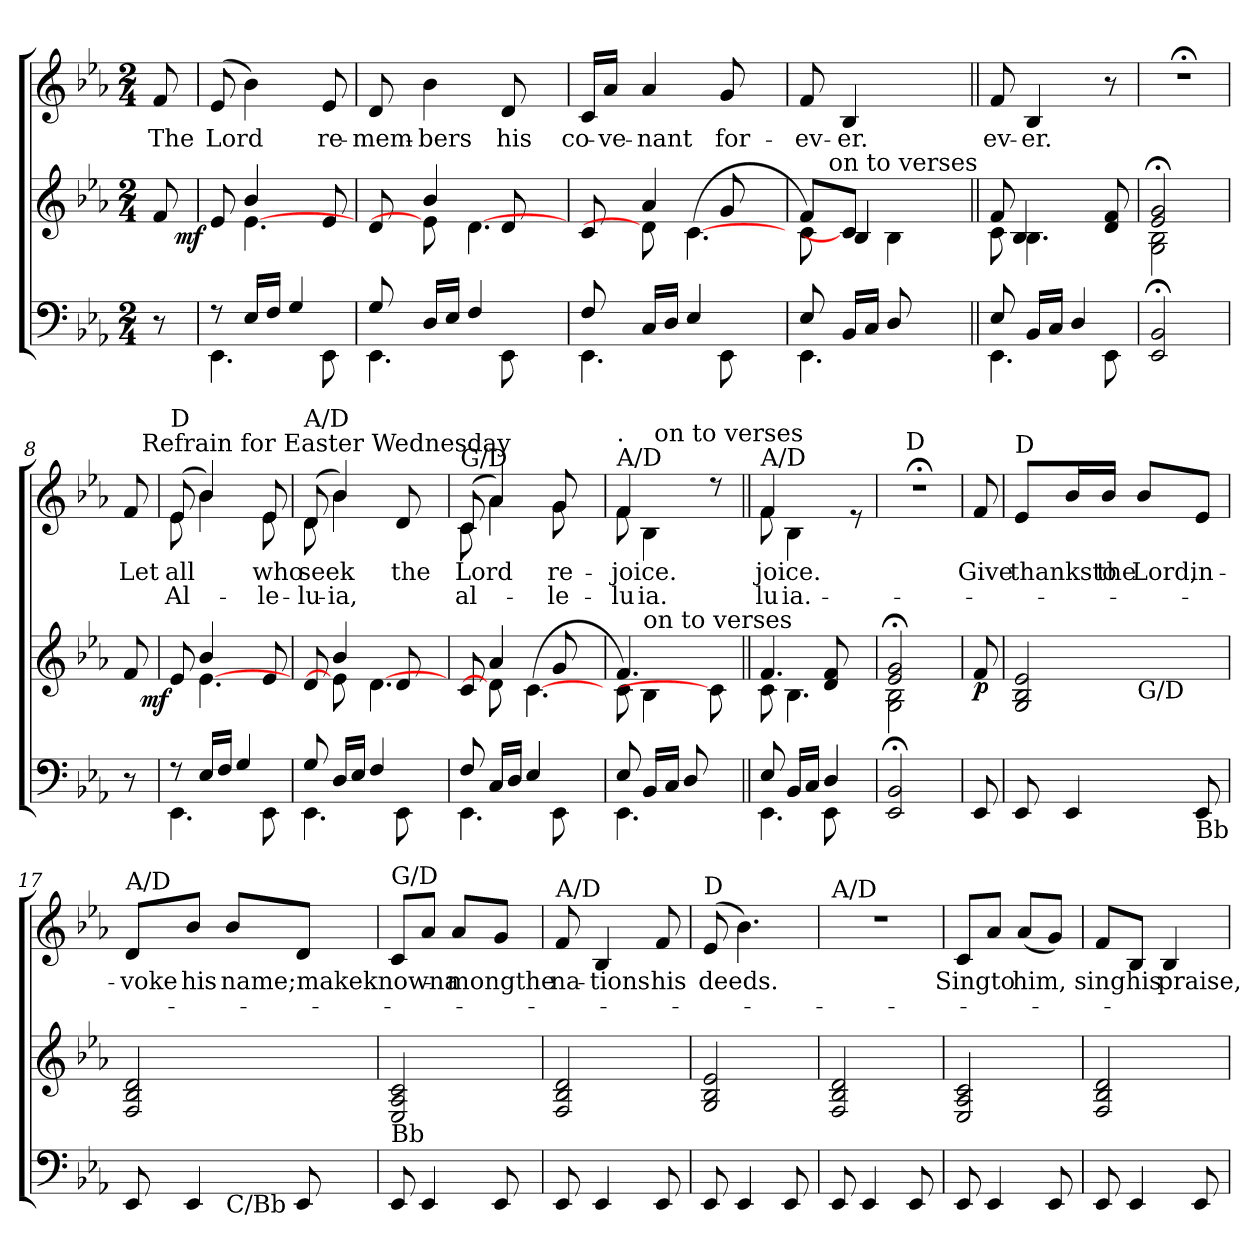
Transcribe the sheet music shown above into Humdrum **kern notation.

**kern	**kern	**dynam	**kern	**text	**text
*part2	*part2	*part2	*part1	*part1	*part1
*staff3	*staff2	*staff2/3	*staff1	*staff1	*staff1
*clefF4	*clefG2	*	*clefG2	*	*
*k[b-e-a-]	*k[b-e-a-]	*	*k[b-e-a-]	*	*
*E-:	*E-:	*	*E-:	*	*
*M2/4	*M2/4	*	*M2/4	*	*
=1	=1	=1	=1	=1	=1
!	!	!	!	!LO:LY:b	!
*	*^	*	*	*	*
8r	8f/	16ryy	.	8f/	The	.
!	!	!	!LO:DY:b	!	!	!
.	.	16ryy	mf	.	.	.
=2	=2	=2	=2	=2	=2	=2
*^	*	*	*	*	*	*
!	!	!	!	!	!	!LO:LY:b	!
4.EE-\	8rF	8e-/	8ryy	.	(<8e-/	Lord	.
.	16E-/LL	[4.e-\	4b-/	.	4b-\)	.	.
.	16F/JJ	.	.	.	.	.	.
.	4G/	.	.	.	.	.	.
!	!	!	!	!	!	!LO:LY:b	!
8EE-\	.	.	8e-/	.	8e-/	re-	.
=3	=3	=3	=3	=3	=3	=3	=3
!	!	!	!	!	!	!LO:LY:b	!
4.EE-\	8G/	8d/	8ryy	.	8d/	-mem-	.
!	!	!	!	!	!	!LO:LY:b	!
.	16D/LL	8e-\]	4b-/	.	4b-\	-bers	.
.	16E-/JJ	.	.	.	.	.	.
.	4F/	[4.d\	.	.	.	.	.
!	!	!	!	!	!	!LO:LY:b	!
8EE-\	.	.	8d/	.	8d/	his	.
8ryy	8ryy	.	8ryy	.	8ryy	.	.
=4	=4	=4	=4	=4	=4	=4	=4
!	!	!	!	!	!	!LO:LY:b	!
4.EE-\	8F/	8c/	8ryy	.	16c/LL	co-	.
!	!	!	!	!	!	!LO:LY:b	!
.	.	.	.	.	16a-/JJ	-ve-	.
!	!	!	!	!	!	!LO:LY:b	!
.	16C/LL	8d\]	4a-/	.	4a-/	-nant	.
.	16D/JJ	.	.	.	.	.	.
.	4E-/	(<[4.c\	.	.	.	.	.
!	!	!	!	!	!	!LO:LY:b	!
8EE-\	.	.	8g/	.	8g/	for-	.
8ryy	8ryy	.	8ryy	.	8ryy	.	.
=5	=5	=5	=5	=5	=5	=5	=5
!	!	!	!	!	!	!LO:LY:b	!
*	*	*	*^	*	*	*	*
4.EE-\	8E-/	8f/L	8c\)	16.ryy	.	8f/	-ev-	.
!	!	!	!	!LO:TX:a:t=on to verses	!	!	!	!
.	.	.	.	4ryy	.	.	.	.
!	!	!	!	!	!	!	!LO:LY:b	!
.	16BB-/LL	8c/J]	4B-/	.	.	4B-/	-er.	.
.	16C/JJ	.	.	.	.	.	.	.
.	8D/	4B-\	.	.	.	.	.	.
.	.	.	.	8ryy	.	.	.	.
8ryy	8ryy	.	8ryy	.	.	8ryy	.	.
.	.	.	.	32ryy	.	.	.	.
=6||	=6||	=6||	=6||	=6||	=6||	=6||	=6||	=6||
!	!	!	!	!	!	!	!LO:LY:b	!
*	*	*	*v	*v	*	*	*	*
4.EE-\	8E-/	8f/	8c\	.	8f/	ev-	.
!	!	!	!	!	!	!LO:LY:b	!
.	16BB-/LL	4.B-\	4B-/	.	4B-/	-er.	.
.	16C/JJ	.	.	.	.	.	.
.	4D/	.	.	.	.	.	.
8EE-\	.	.	8d/ 8f/	.	8r	.	.
*v	*v	*	*	*	*	*	*
=7	=7	=7	=7	=7	=7	=7
!	!	!	!	!LO:N:vis=1	!	!
2EE-/; 2BB-/;	2e-/;< 2g/;<	2G\ 2B-\	.	2r;<	.	.
!!LO:LB:g=z
=8!	=8!	=8!	=8!	=8!	=8!	=8!
!	!	!	!	!	!LO:LY:b	!
*	*	*	*	*^	*	*
8r	8f/	16ryy	.	8f/	16ryy	Let	.
!	!	!	!	!	!LO:TX:a:t=Refrain for Easter Wednesday	!	!
!	!	!	!LO:DY:b	!	!	!	!
.	.	16ryy	mf	.	16ryy	.	.
=9	=9	=9	=9	=9	=9	=9	=9
*^	*	*	*	*	*	*	*
!	!	!	!	!	!LO:TX:a:t=D	!	!	!
!	!	!	!	!	!	!	!LO:LY:b	!LO:LY:b
4.EE-\	8rF	8e-/	8ryy	.	(8e-/	8e-\	all	Al-
.	16E-/LL	[4.e-\	4b-/	.	4b-/)	4b-\	.	.
.	16F/JJ	.	.	.	.	.	.	.
.	4G/	.	.	.	.	.	.	.
!	!	!	!	!	!	!	!LO:LY:b	!LO:LY:b
8EE-\	.	.	8e-/	.	8e-/	8e-\	who	-le-
=10	=10	=10	=10	=10	=10	=10	=10	=10
!	!	!	!	!	!LO:TX:a:t=A/D	!	!	!
!	!	!	!	!	!	!	!LO:LY:b	!LO:LY:b
4.EE-\	8G/	8d/	8ryy	.	(8d/	8d\	seek	-lu-
!	!	!	!	!	!	!	!	!LO:LY:b
.	16D/LL	8e-\]	4b-/	.	4b-/)	4b-\	.	-ia,
.	16E-/JJ	.	.	.	.	.	.	.
.	4F/	[4.d\	.	.	.	.	.	.
!	!	!	!	!	!	!	!LO:LY:b	!
8EE-\	.	.	8d/	.	8d/	8ryy	the	.
8ryy	8ryy	.	8ryy	.	8ryy	8ryy	.	.
=11	=11	=11	=11	=11	=11	=11	=11	=11
!	!	!	!	!	!LO:TX:a:t=G/D	!	!	!
!	!	!	!	!	!	!	!LO:LY:b	!LO:LY:b
4.EE-\	8F/	8c/	8ryy	.	(8c/	8c\	Lord	al-
.	16C/LL	8d\]	4a-/	.	4a-/)	4a-\	.	.
.	16D/JJ	.	.	.	.	.	.	.
.	4E-/	(<[4.c\	.	.	.	.	.	.
!	!	!	!	!	!	!	!LO:LY:b	!LO:LY:b
8EE-\	.	.	8g/	.	8g/	8g\	re-	-le-
8ryy	8ryy	.	8ryy	.	8ryy	8ryy	.	.
=12	=12	=12	=12	=12	=12	=12	=12	=12
!	!	!	!	!	!LO:TX:a:t=A/D	!	!	!
!	!	!	!	!	!LO:TX:a:t=.	!	!	!
!	!	!	!	!	!	!	!LO:LY:b	!LO:LY:b
*	*	*	*	*	*	*^	*	*
4.EE-\	8E-/	4.f/	8c\)	.	4f/	8f\	8ryy	-joice.	-lu
!	!	!	!LO:TX:a:t=on to verses	!	!	!	!	!	!
!	!	!	!	!	!	!	!	!	!LO:LY:b
.	16BB-/LL	.	4B-\	.	.	4B-\	32ryy	.	ia.
!	!	!	!	!	!	!	!LO:TX:a:t=on to verses	!	!
.	.	.	.	.	.	.	4ryy	.	.
.	16C/JJ	.	.	.	.	.	.	.	.
.	8D/	.	.	.	4ryy	.	.	.	.
8ryy	8ryy	8c\]	8ryy	.	.	8rdd	.	.	.
.	.	.	.	.	.	.	16.ryy	.	.
=13||	=13||	=13||	=13||	=13||	=13||	=13||	=13||	=13||	=13||
*	*^	*	*^	*	*	*	*	*	*
!	!	!	!	!	!	!	!LO:TX:a:t=A/D	!	!	!	!
!	!	!	!	!	!	!	!	!	!	!LO:LY:b	!LO:LY:b
*	*	*	*	*	*	*	*	*v	*v	*	*
4.EE-\	8E-/	4ryy	4.f/	8c\	4ryy	.	4f/	8f\	joice.	lu-
!	!	!	!	!	!	!	!	!	!	!LO:LY:b
.	16BB-/LL	.	.	4.B-\	.	.	.	4B-\	.	-ia.
.	16C/JJ	.	.	.	.	.	.	.	.	.
.	4D/	8EE-\	.	.	8d/ 8f/	.	4ryy	.	.	.
8ryy	.	8ryy	8ryy	.	8ryy	.	.	8re	.	.
=14	=14	=14	=14	=14	=14	=14	=14	=14	=14	=14
!	!	!	!	!	!	!	!LO:N:vis=1	!	!	!
*v	*v	*v	*	*	*	*	*	*	*	*
*	*	*v	*v	*	*	*	*	*
2EE-/; 2BB-/;	2e-/;< 2g/;<	2G\ 2B-\	.	2r;<	16ryy	.	.
!	!	!	!	!	!LO:TX:a:t=D	!	!
.	.	.	.	.	4..ryy	.	.
!!LO:LB:g=z
=15!	=15!	=15!	=15!	=15!	=15!	=15!	=15!
!	!	!	!	!LO:TX:a:t=vs. 1-2	!	!	!
!	!	!	!LO:DY:b	!	!	!LO:LY:b	!
*	*v	*v	*	*	*	*	*
*	*	*	*v	*v	*	*
8EE-/	8f/	p	8f/	Give	.
=16	=16	=16	=16	=16	=16
!	!	!	!LO:TX:a:t=D	!	!
!	!	!	!	!LO:LY:b	!
*	*^	*	*	*	*
8EE-/	2G/ 2B-/ 2e-/	4ryy	.	8e-/L	thanksto	.
4EE-/	.	.	.	16b-/L	.	.
!	!	!	!	!	!LO:LY:b	!
.	.	.	.	16b-/JJ	the	.
!	!	!LO:TX:b:t=G/D	!	!	!	!
!	!	!	!	!	!LO:LY:b	!
.	.	4ryy	.	8b-/L	Lord,	.
!LO:TX:b:t=Bb	!	!	!	!	!	!
!	!	!	!	!	!LO:LY:b	!
8EE-/	.	.	.	8e-/J	in-	.
=17	=17	=17	=17	=17	=17	=17
!	!	!	!	!LO:TX:a:t=A/D	!	!
!	!	!	!	!	!LO:LY:b	!
*^	*v	*v	*	*	*	*
8EE-/	4ryy	2F/ 2B-/ 2d/	.	8d/L	-voke	.
!	!	!	!	!	!LO:LY:b	!
4EE-/	.	.	.	8b-/J	his	.
!	!LO:TX:b:t=C/Bb	!	!	!	!	!
!	!	!	!	!	!LO:LY:b	!
.	4ryy	.	.	8b-/L	name;makeknowna-	.
8EE-/	.	.	.	8d/J	.	.
=18	=18	=18	=18	=18	=18	=18
!	!	!	!	!LO:TX:a:t=G/D	!	!
!	!	!LO:TX:b:t=Bb	!	!	!	!
*v	*v	*	*	*	*	*
8EE-/	2E-/ 2A-/ 2c/	.	8c/L	.	.
4EE-/	.	.	8a-/J	.	.
!	!	!	!	!LO:LY:b	!
.	.	.	8a-/L	-mongthe	.
8EE-/	.	.	8g/J	.	.
=19	=19	=19	=19	=19	=19
!	!	!	!LO:TX:a:t=A/D	!	!
!	!	!	!	!LO:LY:b	!
8EE-/	2F/ 2B-/ 2d/	.	8f/	na-	.
!	!	!	!	!LO:LY:b	!
4EE-/	.	.	4B-/	-tions	.
!	!	!	!	!LO:LY:b	!
8EE-/	.	.	8f/	his	.
=20	=20	=20	=20	=20	=20
!	!	!	!LO:TX:a:t=D	!	!
!	!	!	!	!LO:LY:b	!
8EE-/	2G/ 2B-/ 2e-/	.	(<8e-/	deeds.	.
4EE-/	.	.	4.b-\)	.	.
8EE-/	.	.	.	.	.
!!LO:LB:g=z
=21	=21	=21	=21	=21	=21
!	!	!	!LO:TX:a:t=A/D	!	!
!	!	!	!LO:N:vis=1	!	!
8EE-/	2F/ 2B-/ 2d/	.	2r	.	.
4EE-/	.	.	.	.	.
8EE-/	.	.	.	.	.
=22	=22	=22	=22	=22	=22
!	!	!	!	!LO:LY:b	!
8EE-/	2E-/ 2A-/ 2c/	.	8c/L	Singto	.
4EE-/	.	.	8a-/J	.	.
!	!	!	!	!LO:LY:b	!
.	.	.	(<8a-/L	him,	.
8EE-/	.	.	8g/J)	.	.
=23	=23	=23	=23	=23	=23
!	!	!	!	!LO:LY:b	!
8EE-/	2F/ 2B-/ 2d/	.	8f/L	singhis	.
4EE-/	.	.	8B-/J	.	.
!	!	!	!	!LO:LY:b	!
.	.	.	4B-/	praise,	.
8EE-</	.	.	.	.	.
=	=	=	=	=	=
*-	*-	*-	*-	*-	*-
